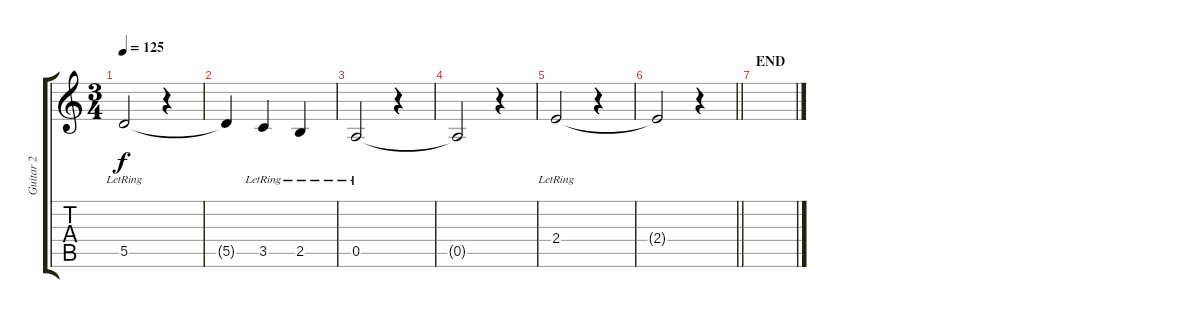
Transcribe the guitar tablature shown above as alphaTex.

\track ("Guitar 2" "Guitar 2") {instrument acousticguitarnylon}
\staff {score tabs}
\tuning (E4 B3 G3 D3 A2 E2) {hide}
\ts (3 4)
\tempo 125
\clef g2
\ks c
5.5{lr}.2{dy f} r.4 |
5.5{t}.4 3.5{lr}.4 2.5{lr}.4 |
0.5{lr}.2 r.4 |
0.5{t}.2 r.4 |
2.4{lr}.2 r.4 |
\barLineRight lightlight
2.4{t}.2 r.4 |
\section ("" "END")
